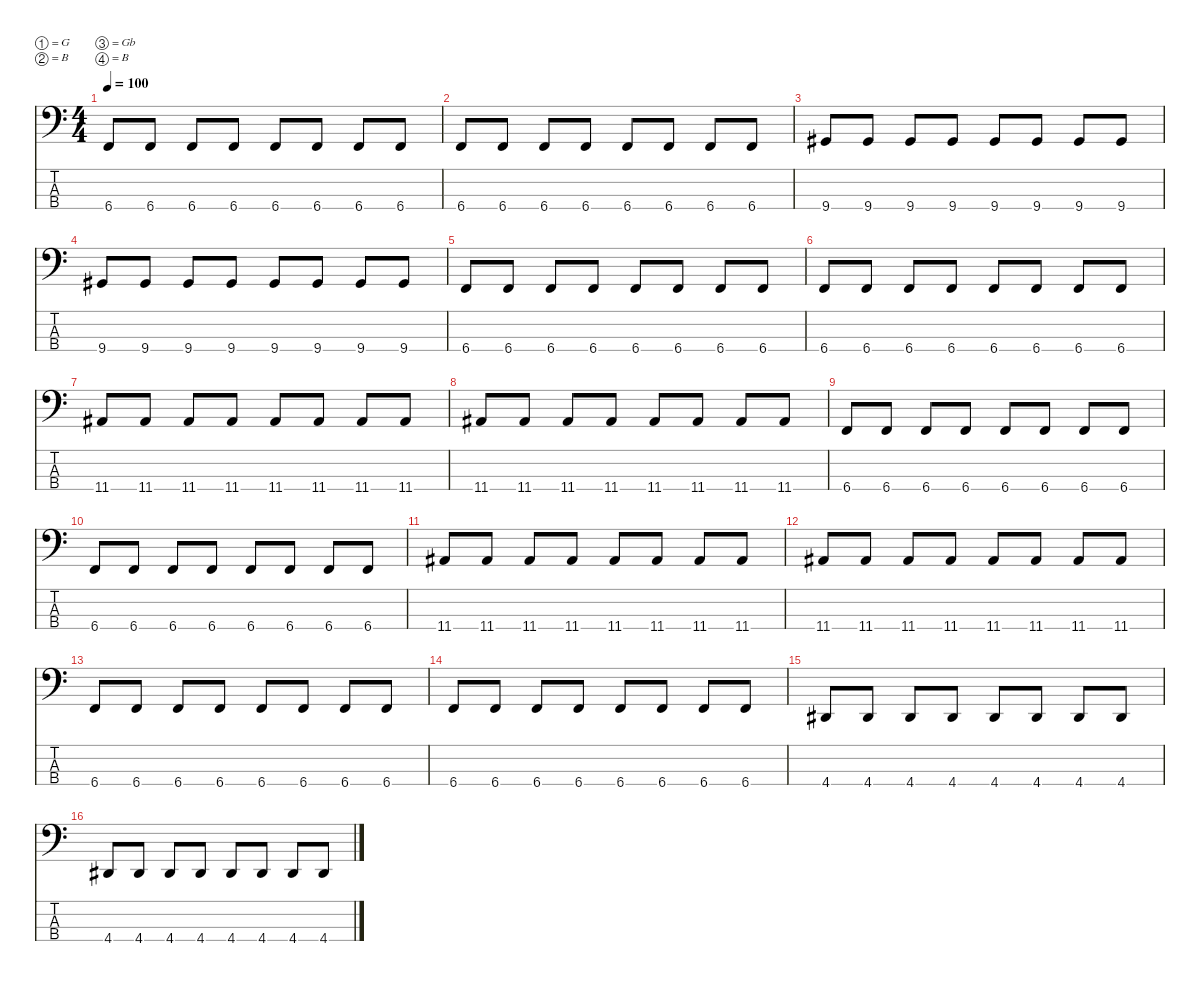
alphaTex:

\defaultSystemsLayout 4
\hideDynamics
\bracketExtendMode nobrackets
\singleTrackTrackNamePolicy hidden
\multiTrackTrackNamePolicy hidden
\firstSystemTrackNameMode fullname
\otherSystemsTrackNameOrientation horizontal
\track ("Electric Bass" "el.bs.") {instrument electricbassfinger}
\staff {score tabs}
\tuning (G2 B1 Gb1 B0)
\ts (4 4)
\tempo 100
\clef f4
\ks c
6.4.8{dy mf beam Up} 6.4.8{beam Up} 6.4.8{beam Up} 6.4.8{beam Up} 6.4.8{beam Up} 6.4.8{beam Up} 6.4.8{beam Up} 6.4.8{beam Up} |
6.4.8{beam Up} 6.4.8{beam Up} 6.4.8{beam Up} 6.4.8{beam Up} 6.4.8{beam Up} 6.4.8{beam Up} 6.4.8{beam Up} 6.4.8{beam Up} |
9.4{acc #}.8{beam Up} 9.4{acc #}.8{beam Up} 9.4{acc #}.8{beam Up} 9.4{acc #}.8{beam Up} 9.4{acc #}.8{beam Up} 9.4{acc #}.8{beam Up} 9.4{acc #}.8{beam Up} 9.4{acc #}.8{beam Up} |
9.4{acc #}.8{beam Up} 9.4{acc #}.8{beam Up} 9.4{acc #}.8{beam Up} 9.4{acc #}.8{beam Up} 9.4{acc #}.8{beam Up} 9.4{acc #}.8{beam Up} 9.4{acc #}.8{beam Up} 9.4{acc #}.8{beam Up} |
6.4.8{beam Up} 6.4.8{beam Up} 6.4.8{beam Up} 6.4.8{beam Up} 6.4.8{beam Up} 6.4.8{beam Up} 6.4.8{beam Up} 6.4.8{beam Up} |
6.4.8{beam Up} 6.4.8{beam Up} 6.4.8{beam Up} 6.4.8{beam Up} 6.4.8{beam Up} 6.4.8{beam Up} 6.4.8{beam Up} 6.4.8{beam Up} |
11.4{acc #}.8{beam Up} 11.4{acc #}.8{beam Up} 11.4{acc #}.8{beam Up} 11.4{acc #}.8{beam Up} 11.4{acc #}.8{beam Up} 11.4{acc #}.8{beam Up} 11.4{acc #}.8{beam Up} 11.4{acc #}.8{beam Up} |
11.4{acc #}.8{beam Up} 11.4{acc #}.8{beam Up} 11.4{acc #}.8{beam Up} 11.4{acc #}.8{beam Up} 11.4{acc #}.8{beam Up} 11.4{acc #}.8{beam Up} 11.4{acc #}.8{beam Up} 11.4{acc #}.8{beam Up} |
6.4.8{beam Up} 6.4.8{beam Up} 6.4.8{beam Up} 6.4.8{beam Up} 6.4.8{beam Up} 6.4.8{beam Up} 6.4.8{beam Up} 6.4.8{beam Up} |
6.4.8{beam Up} 6.4.8{beam Up} 6.4.8{beam Up} 6.4.8{beam Up} 6.4.8{beam Up} 6.4.8{beam Up} 6.4.8{beam Up} 6.4.8{beam Up} |
11.4{acc #}.8{beam Up} 11.4{acc #}.8{beam Up} 11.4{acc #}.8{beam Up} 11.4{acc #}.8{beam Up} 11.4{acc #}.8{beam Up} 11.4{acc #}.8{beam Up} 11.4{acc #}.8{beam Up} 11.4{acc #}.8{beam Up} |
11.4{acc #}.8{beam Up} 11.4{acc #}.8{beam Up} 11.4{acc #}.8{beam Up} 11.4{acc #}.8{beam Up} 11.4{acc #}.8{beam Up} 11.4{acc #}.8{beam Up} 11.4{acc #}.8{beam Up} 11.4{acc #}.8{beam Up} |
6.4.8{beam Up} 6.4.8{beam Up} 6.4.8{beam Up} 6.4.8{beam Up} 6.4.8{beam Up} 6.4.8{beam Up} 6.4.8{beam Up} 6.4.8{beam Up} |
6.4.8{beam Up} 6.4.8{beam Up} 6.4.8{beam Up} 6.4.8{beam Up} 6.4.8{beam Up} 6.4.8{beam Up} 6.4.8{beam Up} 6.4.8{beam Up} |
4.4{acc #}.8{beam Up} 4.4{acc #}.8{beam Up} 4.4{acc #}.8{beam Up} 4.4{acc #}.8{beam Up} 4.4{acc #}.8{beam Up} 4.4{acc #}.8{beam Up} 4.4{acc #}.8{beam Up} 4.4{acc #}.8{beam Up} |
4.4{acc #}.8{beam Up} 4.4{acc #}.8{beam Up} 4.4{acc #}.8{beam Up} 4.4{acc #}.8{beam Up} 4.4{acc #}.8{beam Up} 4.4{acc #}.8{beam Up} 4.4{acc #}.8{beam Up} 4.4{acc #}.8{beam Up}
